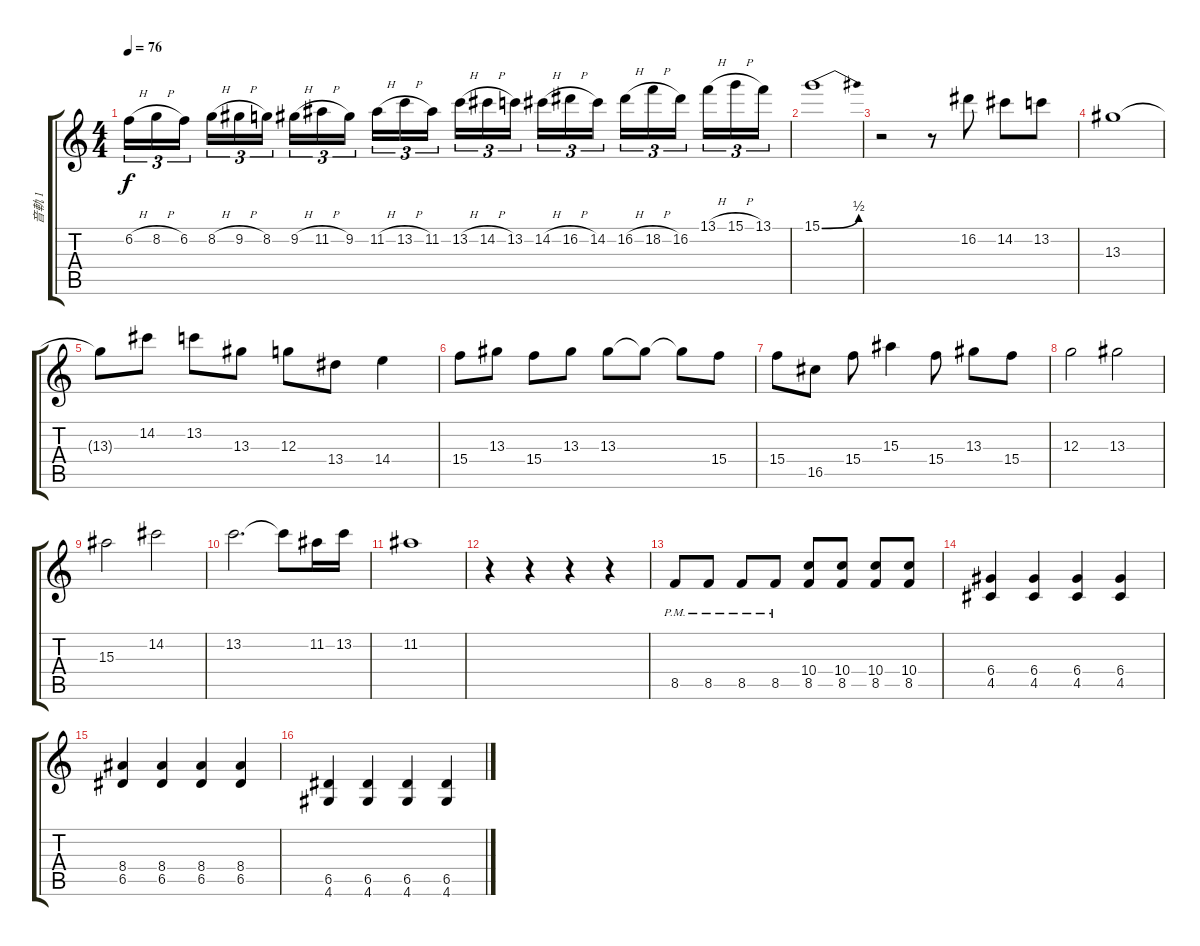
\track ("音軌 1" "音軌 1") {instrument acousticguitarnylon}
\staff {score tabs}
\tuning (E4 B3 G3 D3 A2 E2) {hide}
\ts (4 4)
\tempo 76
\clef g2
\ks c
6.2{h}.16{tu (3 2) dy f} 8.2{h}.16{tu (3 2)} 6.2.16{tu (3 2) beam splitsecondary} 8.2{h}.16{tu (3 2)} 9.2{h}.16{tu (3 2)} 8.2.16{tu (3 2)} 9.2{h}.16{tu (3 2)} 11.2{h}.16{tu (3 2)} 9.2.16{tu (3 2) beam splitsecondary} 11.2{h}.16{tu (3 2)} 13.2{h}.16{tu (3 2)} 11.2.16{tu (3 2)} 13.2{h}.16{tu (3 2)} 14.2{h}.16{tu (3 2)} 13.2.16{tu (3 2) beam splitsecondary} 14.2{h}.16{tu (3 2)} 16.2{h}.16{tu (3 2)} 14.2.16{tu (3 2)} 16.2{h}.16{tu (3 2)} 18.2{h}.16{tu (3 2)} 16.2.16{tu (3 2) beam splitsecondary} 13.1{h}.16{tu (3 2)} 15.1{h}.16{tu (3 2)} 13.1.16{tu (3 2)} |
15.1{be (bend 0 0 60 2)}.1 |
r.2 r.8 16.2.8 14.2.8 13.2.8 |
13.3.1 |
13.3{t}.8 14.2.8 13.2.8 13.3.8 12.3.8 13.4.8 14.4.4 |
15.4.8 13.3.8 15.4.8 13.3.8 13.3.8 13.3{t}.8 13.3{t}.8 15.4.8 |
15.4.8 16.5.8 15.4.8 15.3.4 15.4.8 13.3.8 15.4.8 |
12.3.2 13.3.2 |
15.3.2 14.2.2 |
13.2.2{d} 13.2{t}.8 11.2.16 13.2.16 |
11.2.1 |
r.4 r.4 r.4 r.4 |
8.5{pm}.8 8.5{pm}.8 8.5{pm}.8 8.5{pm}.8 (10.4 8.5).8 (10.4 8.5).8 (10.4 8.5).8 (10.4 8.5).8 |
(6.4 4.5).4 (6.4 4.5).4 (6.4 4.5).4 (6.4 4.5).4 |
(8.4 6.5).4 (8.4 6.5).4 (8.4 6.5).4 (8.4 6.5).4 |
(6.5 4.6).4 (6.5 4.6).4 (6.5 4.6).4 (6.5 4.6).4
